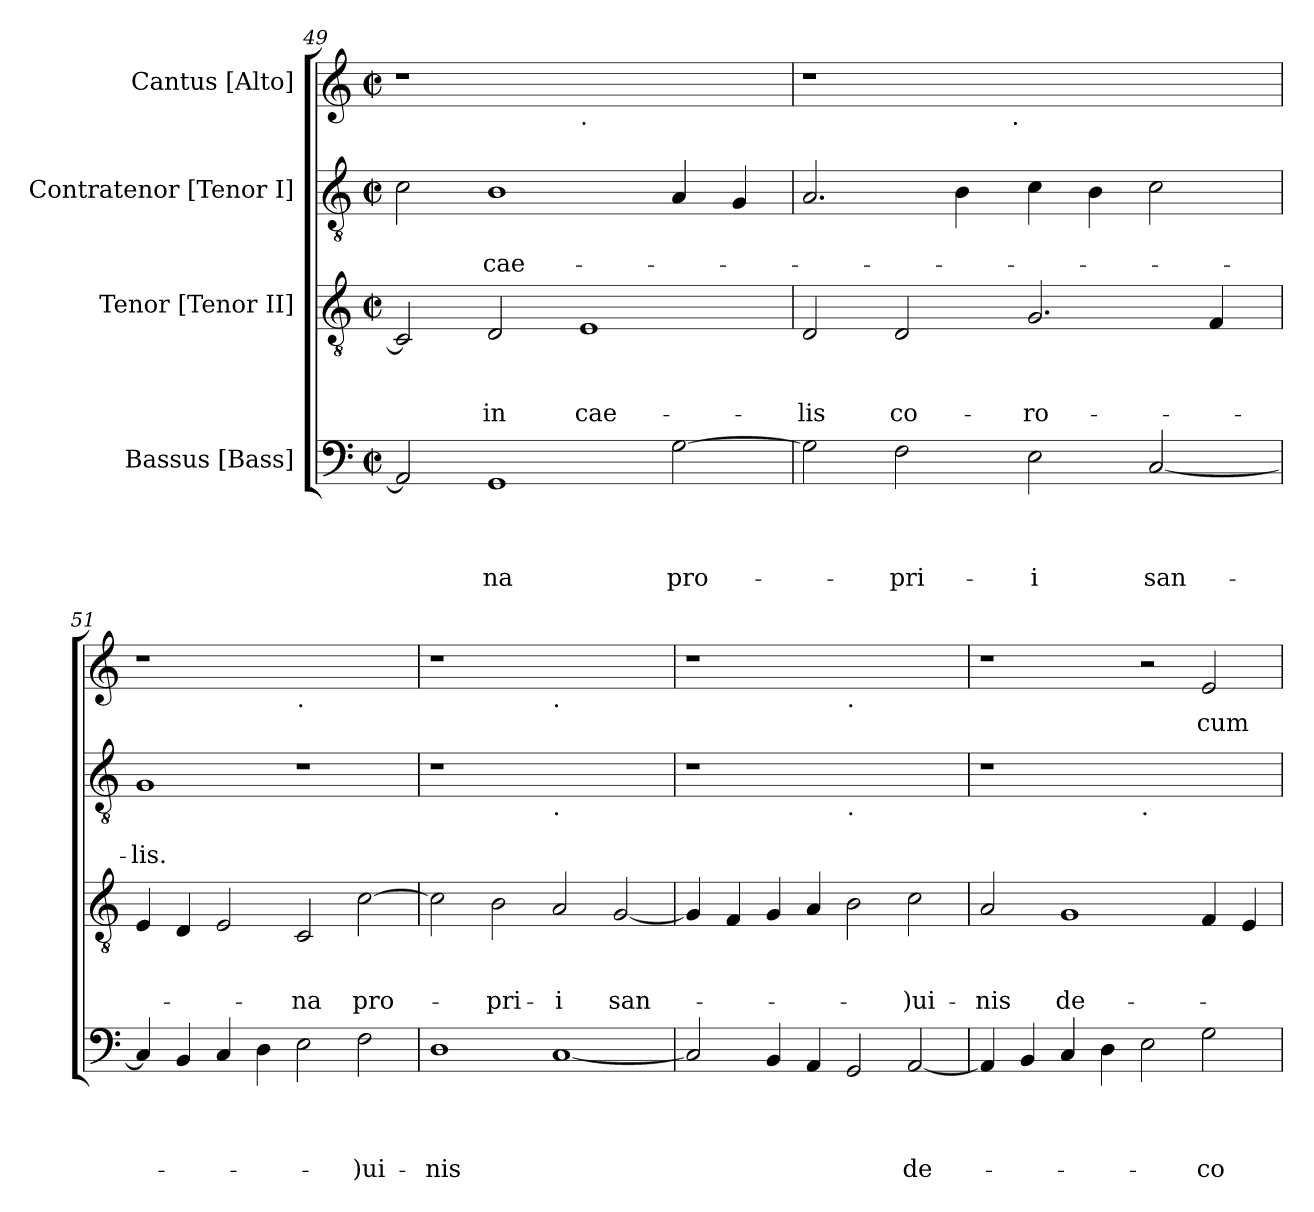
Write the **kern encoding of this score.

**kern	**text	**text	**text	**text	**kern	**text	**text	**text	**kern	**text	**text	**kern	**text
*part4	*part4	*part4	*part4	*part4	*part3	*part3	*part3	*part3	*part2	*part2	*part2	*part1	*part1
*staff4	*staff4	*staff4	*staff4	*staff4	*staff3	*staff3	*staff3	*staff3	*staff2	*staff2	*staff2	*staff1	*staff1
*I"Bassus [Bass]	*	*	*	*	*I"Tenor [Tenor II]	*	*	*	*I"Contratenor [Tenor I]	*	*	*I"Cantus [Alto]	*
*clefF4	*	*	*	*	*clefGv2	*	*	*	*clefGv2	*	*	*clefG2	*
*k[]	*	*	*	*	*k[]	*	*	*	*k[]	*	*	*k[]	*
*C:	*	*	*	*	*C:	*	*	*	*C:	*	*	*C:	*
*M2/2	*	*	*	*	*M2/2	*	*	*	*M2/2	*	*	*M2/2	*
*met(c|)	*	*	*	*	*met(c|)	*	*	*	*met(c|)	*	*	*met(c|)	*
=49	=49	=49	=49	=49	=49	=49	=49	=49	=49	=49	=49	=49	=49
2AA/]	.	.	.	.	2C/]	.	.	.	2c\	.	.	1r	.
!	!	!	!	!LO:LY:b:rj	!	!	!	!LO:LY:b:rj	!	!	!LO:LY:b:rj	!	!
1GG	.	.	.	-na	2D/	.	.	in	1B	.	cae-	.	.
!	!	!	!	!	!	!	!	!	!	!	!	!LO:TX:b:t=.	!
!	!	!	!	!	!	!	!	!LO:LY:b:rj	!	!	!	!	!
.	.	.	.	.	1E	.	.	cae-	.	.	.	1ryy	.
!	!	!	!	!LO:LY:b:rj	!	!	!	!	!	!	!	!	!
[>2G\	.	.	.	pro-	.	.	.	.	4A/	.	.	.	.
.	.	.	.	.	.	.	.	.	4G/	.	.	.	.
=50	=50	=50	=50	=50	=50	=50	=50	=50	=50	=50	=50	=50	=50
!	!	!	!	!	!	!	!	!LO:LY:b:rj	!	!	!	!	!
*	*	*	*	*	*	*	*	*	*	*	*	*^	*
2G\]	.	.	.	.	2D/	.	.	-lis	2.A/	.	.	1r	2ryy	.
!	!	!	!	!LO:LY:b:rj	!	!	!	!LO:LY:b:rj	!	!	!	!	!	!
2F\	.	.	.	-pri-	2D/	.	.	co-	.	.	.	.	4...ryy	.
.	.	.	.	.	.	.	.	.	4B\	.	.	.	.	.
!	!	!	!	!	!	!	!	!	!	!	!	!	!LO:TX:b:t=.	!
.	.	.	.	.	.	.	.	.	.	.	.	.	1ryy	.
!	!	!	!	!LO:LY:b:rj	!	!	!	!LO:LY:b:rj	!	!	!	!	!	!
2E\	.	.	.	-i	2.G/	.	.	-ro-	4c\	.	.	1ryy	.	.
.	.	.	.	.	.	.	.	.	4B\	.	.	.	.	.
!	!	!	!	!LO:LY:b:rj	!	!	!	!	!	!	!	!	!	!
[<2C/	.	.	.	san-	.	.	.	.	2c\	.	.	.	.	.
.	.	.	.	.	4F/	.	.	.	.	.	.	.	.	.
.	.	.	.	.	.	.	.	.	.	.	.	.	32ryy	.
!!LO:PB:g=z
=51	=51	=51	=51	=51	=51	=51	=51	=51	=51	=51	=51	=51	=51	=51
!	!	!	!	!	!	!	!	!	!	!	!LO:LY:b:rj	!	!	!
*	*	*	*	*	*	*	*	*	*	*	*	*v	*v	*
4C/]	.	.	.	.	4E/	.	.	.	1G	.	-lis.	1r	.
4BB/	.	.	.	.	4D/	.	.	.	.	.	.	.	.
4C/	.	.	.	.	2E/	.	.	.	.	.	.	.	.
4D\	.	.	.	.	.	.	.	.	.	.	.	.	.
!	!	!	!	!	!	!	!	!	!	!	!	!LO:TX:b:t=.	!
!	!	!	!	!	!	!	!	!LO:LY:b:rj	!	!	!	!	!
2E\	.	.	.	.	2C/	.	.	-na	1r	.	.	1ryy	.
!	!	!	!	!LO:LY:b:rj	!	!	!	!LO:LY:b:rj	!	!	!	!	!
2F\	.	.	.	-)ui-	[>2c\	.	.	pro-	.	.	.	.	.
=52	=52	=52	=52	=52	=52	=52	=52	=52	=52	=52	=52	=52	=52
!	!	!	!	!LO:LY:b:rj	!	!	!	!	!	!	!	!	!
1D	.	.	.	-nis	2c\]	.	.	.	1r	.	.	1r	.
!	!	!	!	!	!	!	!	!LO:LY:b:rj	!	!	!	!	!
.	.	.	.	.	2B\	.	.	-pri-	.	.	.	.	.
!	!	!	!	!	!	!	!	!	!	!	!	!LO:TX:b:t=.	!
!	!	!	!	!	!	!	!	!	!LO:TX:b:t=.	!	!	!	!
!	!	!	!	!	!	!	!	!LO:LY:b:rj	!	!	!	!	!
[<1C	.	.	.	.	2A/	.	.	-i	1ryy	.	.	1ryy	.
!	!	!	!	!	!	!	!	!LO:LY:b:rj	!	!	!	!	!
.	.	.	.	.	[<2G/	.	.	san-	.	.	.	.	.
=53	=53	=53	=53	=53	=53	=53	=53	=53	=53	=53	=53	=53	=53
2C/]	.	.	.	.	4G/]	.	.	.	1r	.	.	1r	.
.	.	.	.	.	4F/	.	.	.	.	.	.	.	.
4BB/	.	.	.	.	4G/	.	.	.	.	.	.	.	.
4AA/	.	.	.	.	4A/	.	.	.	.	.	.	.	.
!	!	!	!	!	!	!	!	!	!	!	!	!LO:TX:b:t=.	!
!	!	!	!	!	!	!	!	!	!LO:TX:b:t=.	!	!	!	!
2GG/	.	.	.	.	2B\	.	.	.	1ryy	.	.	1ryy	.
!	!	!	!	!LO:LY:b:rj	!	!	!	!LO:LY:b:rj	!	!	!	!	!
[<2AA/	.	.	.	de-	2c\	.	.	-)ui-	.	.	.	.	.
=54	=54	=54	=54	=54	=54	=54	=54	=54	=54	=54	=54	=54	=54
!	!	!	!	!	!	!	!	!LO:LY:b:rj	!	!	!	!	!
4AA/]	.	.	.	.	2A/	.	.	-nis	1r	.	.	1r	.
4BB/	.	.	.	.	.	.	.	.	.	.	.	.	.
!	!	!	!	!	!	!	!	!LO:LY:b:rj	!	!	!	!	!
4C/	.	.	.	.	1G	.	.	de-	.	.	.	.	.
4D\	.	.	.	.	.	.	.	.	.	.	.	.	.
!	!	!	!	!	!	!	!	!	!LO:TX:b:t=.	!	!	!	!
2E\	.	.	.	.	.	.	.	.	1ryy	.	.	2r	.
!	!	!	!	!LO:LY:b:rj	!	!	!	!	!	!	!	!	!LO:LY:b:rj
2G\	.	.	.	-co-	4F/	.	.	.	.	.	.	2e/	cum
.	.	.	.	.	4E/	.	.	.	.	.	.	.	.
=	=	=	=	=	=	=	=	=	=	=	=	=	=
*-	*-	*-	*-	*-	*-	*-	*-	*-	*-	*-	*-	*-	*-
